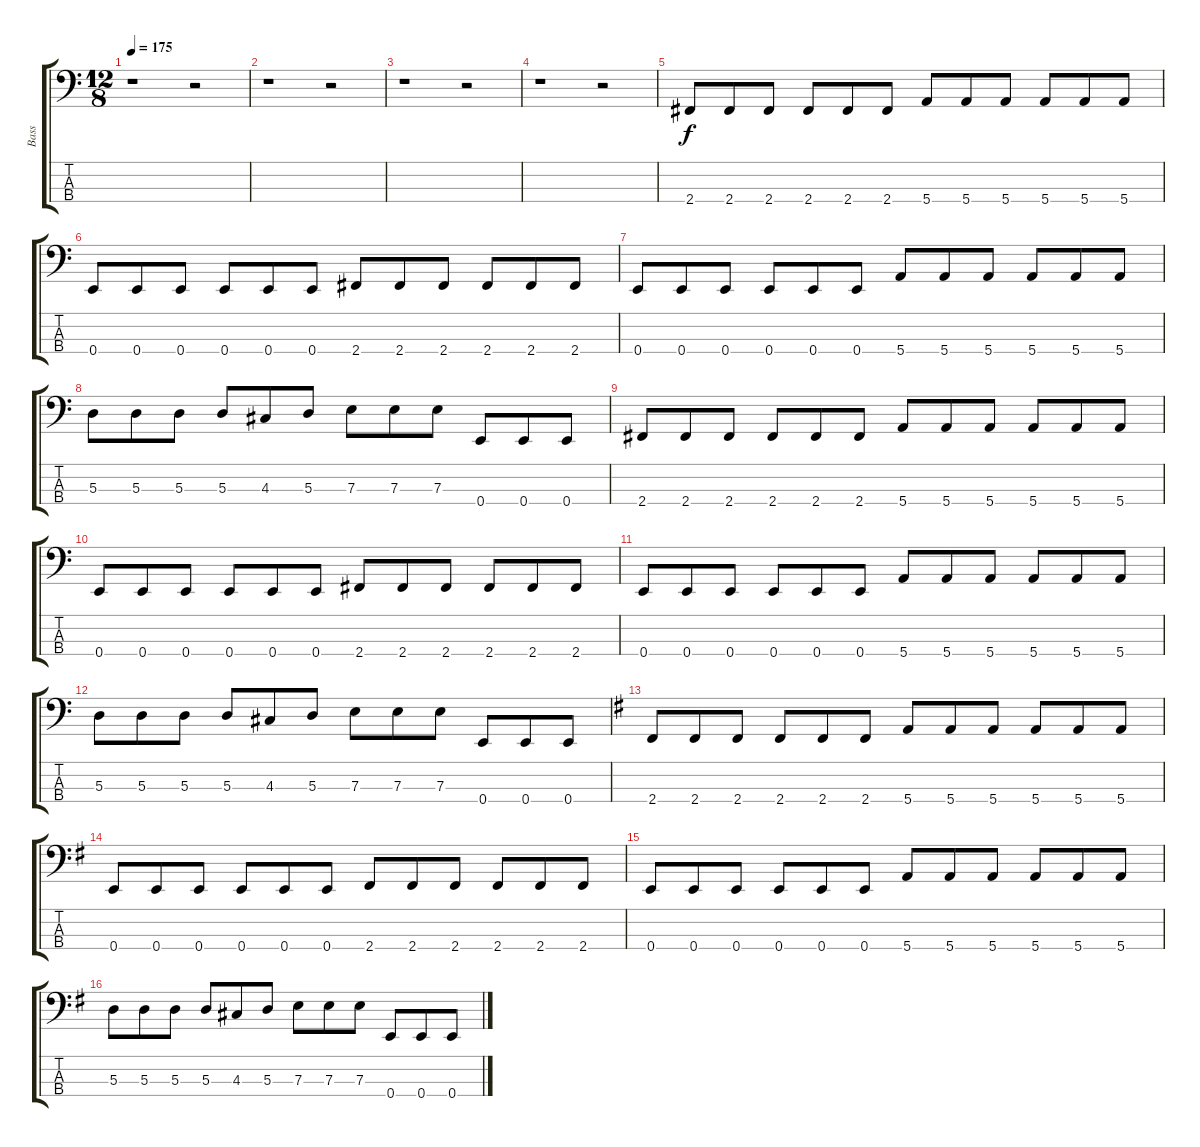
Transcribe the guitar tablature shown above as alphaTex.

\track ("Bass" "Bass") {instrument electricbassfinger}
\staff {score tabs}
\tuning (G2 D2 A1 E1) {hide}
\ts (12 8)
\tempo 175
\clef f4
\ks c
r.1{dy f} r.2 |
r.1 r.2 |
r.1 r.2 |
r.1 r.2 |
2.4.8 2.4.8 2.4.8 2.4.8 2.4.8 2.4.8 5.4.8 5.4.8 5.4.8 5.4.8 5.4.8 5.4.8 |
0.4.8 0.4.8 0.4.8 0.4.8 0.4.8 0.4.8 2.4.8 2.4.8 2.4.8 2.4.8 2.4.8 2.4.8 |
0.4.8 0.4.8 0.4.8 0.4.8 0.4.8 0.4.8 5.4.8 5.4.8 5.4.8 5.4.8 5.4.8 5.4.8 |
5.3.8 5.3.8 5.3.8 5.3.8 4.3.8 5.3.8 7.3.8 7.3.8 7.3.8 0.4.8 0.4.8 0.4.8 |
2.4.8 2.4.8 2.4.8 2.4.8 2.4.8 2.4.8 5.4.8 5.4.8 5.4.8 5.4.8 5.4.8 5.4.8 |
0.4.8 0.4.8 0.4.8 0.4.8 0.4.8 0.4.8 2.4.8 2.4.8 2.4.8 2.4.8 2.4.8 2.4.8 |
0.4.8 0.4.8 0.4.8 0.4.8 0.4.8 0.4.8 5.4.8 5.4.8 5.4.8 5.4.8 5.4.8 5.4.8 |
5.3.8 5.3.8 5.3.8 5.3.8 4.3.8 5.3.8 7.3.8 7.3.8 7.3.8 0.4.8 0.4.8 0.4.8 |
\ks g
2.4.8 2.4.8 2.4.8 2.4.8 2.4.8 2.4.8 5.4.8 5.4.8 5.4.8 5.4.8 5.4.8 5.4.8 |
0.4.8 0.4.8 0.4.8 0.4.8 0.4.8 0.4.8 2.4.8 2.4.8 2.4.8 2.4.8 2.4.8 2.4.8 |
0.4.8 0.4.8 0.4.8 0.4.8 0.4.8 0.4.8 5.4.8 5.4.8 5.4.8 5.4.8 5.4.8 5.4.8 |
5.3.8 5.3.8 5.3.8 5.3.8 4.3.8 5.3.8 7.3.8 7.3.8 7.3.8 0.4.8 0.4.8 0.4.8
